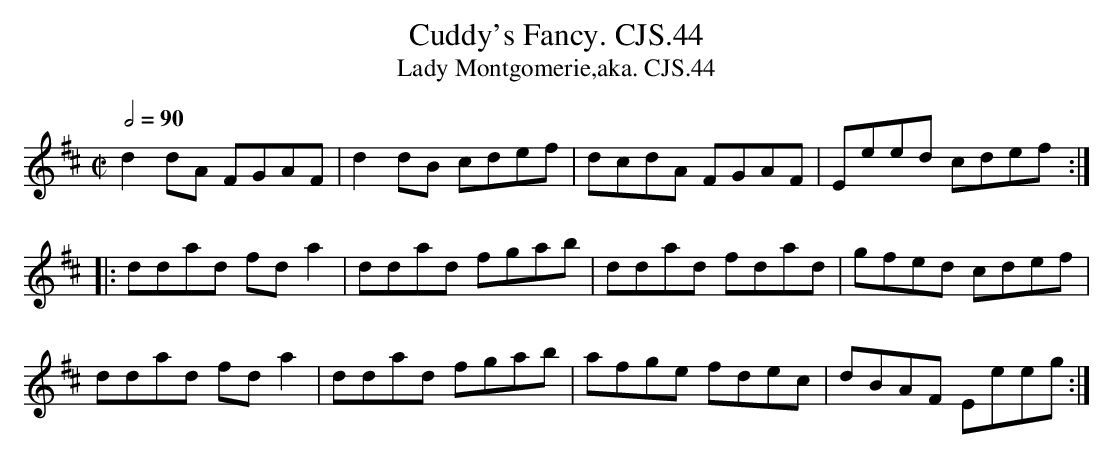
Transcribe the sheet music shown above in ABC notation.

X:1
T:Cuddy's Fancy. CJS.44
T:Lady Montgomerie,aka. CJS.44
M:C|
L:1/8
Q:1/2=90
K:D
d2dA FGAF|d2dB cdef|dcdA FGAF|Eeed cdef:|
|:ddad fd a2|ddad fgab|ddad fdad|gfed cdef|
ddad fd a2|ddad fgab|afge fdec|dBAF Eeeg:|
